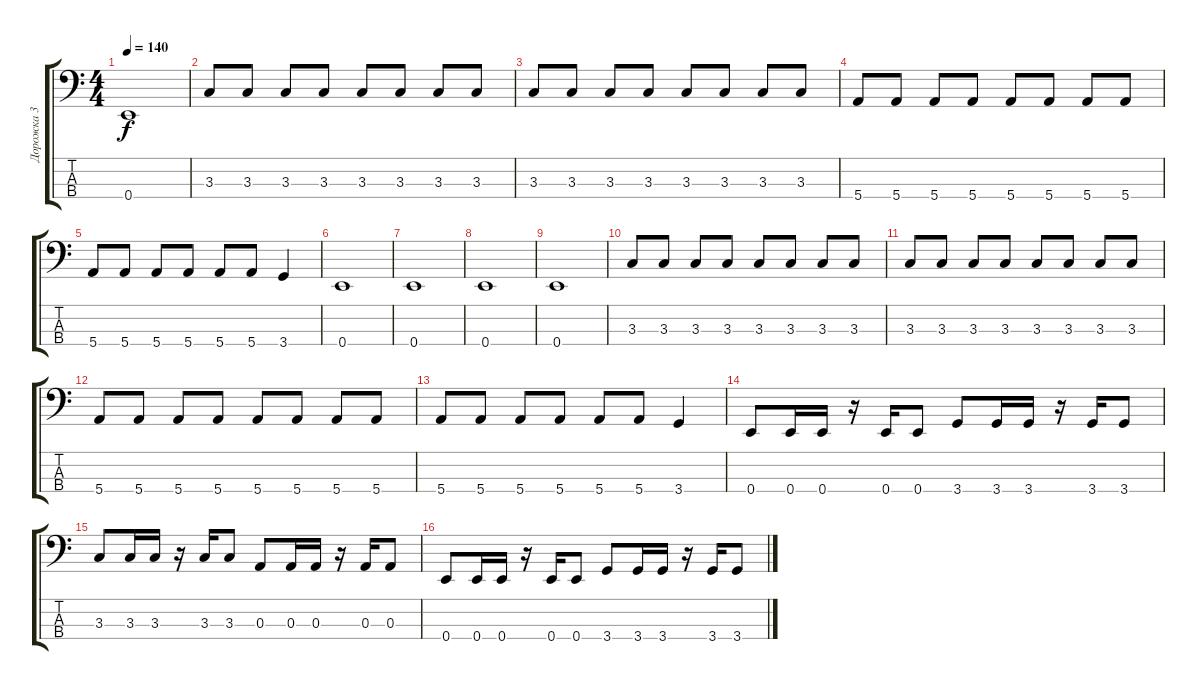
\track ("Дорожка 3" "Дорожка 3") {instrument electricbassfinger}
\staff {score tabs}
\tuning (G2 D2 A1 E1) {hide}
\ts (4 4)
\tempo 140
\clef f4
\ks c
0.4.1{dy f} |
3.3.8 3.3.8 3.3.8 3.3.8 3.3.8 3.3.8 3.3.8 3.3.8 |
3.3.8 3.3.8 3.3.8 3.3.8 3.3.8 3.3.8 3.3.8 3.3.8 |
5.4.8 5.4.8 5.4.8 5.4.8 5.4.8 5.4.8 5.4.8 5.4.8 |
5.4.8 5.4.8 5.4.8 5.4.8 5.4.8 5.4.8 3.4.4 |
0.4.1 |
0.4.1 |
0.4.1 |
0.4.1 |
3.3.8 3.3.8 3.3.8 3.3.8 3.3.8 3.3.8 3.3.8 3.3.8 |
3.3.8 3.3.8 3.3.8 3.3.8 3.3.8 3.3.8 3.3.8 3.3.8 |
5.4.8 5.4.8 5.4.8 5.4.8 5.4.8 5.4.8 5.4.8 5.4.8 |
5.4.8 5.4.8 5.4.8 5.4.8 5.4.8 5.4.8 3.4.4 |
0.4.8 0.4.16 0.4.16 r.16 0.4.16 0.4.8 3.4.8 3.4.16 3.4.16 r.16 3.4.16 3.4.8 |
3.3.8 3.3.16 3.3.16 r.16 3.3.16 3.3.8 0.3.8 0.3.16 0.3.16 r.16 0.3.16 0.3.8 |
0.4.8 0.4.16 0.4.16 r.16 0.4.16 0.4.8 3.4.8 3.4.16 3.4.16 r.16 3.4.16 3.4.8
